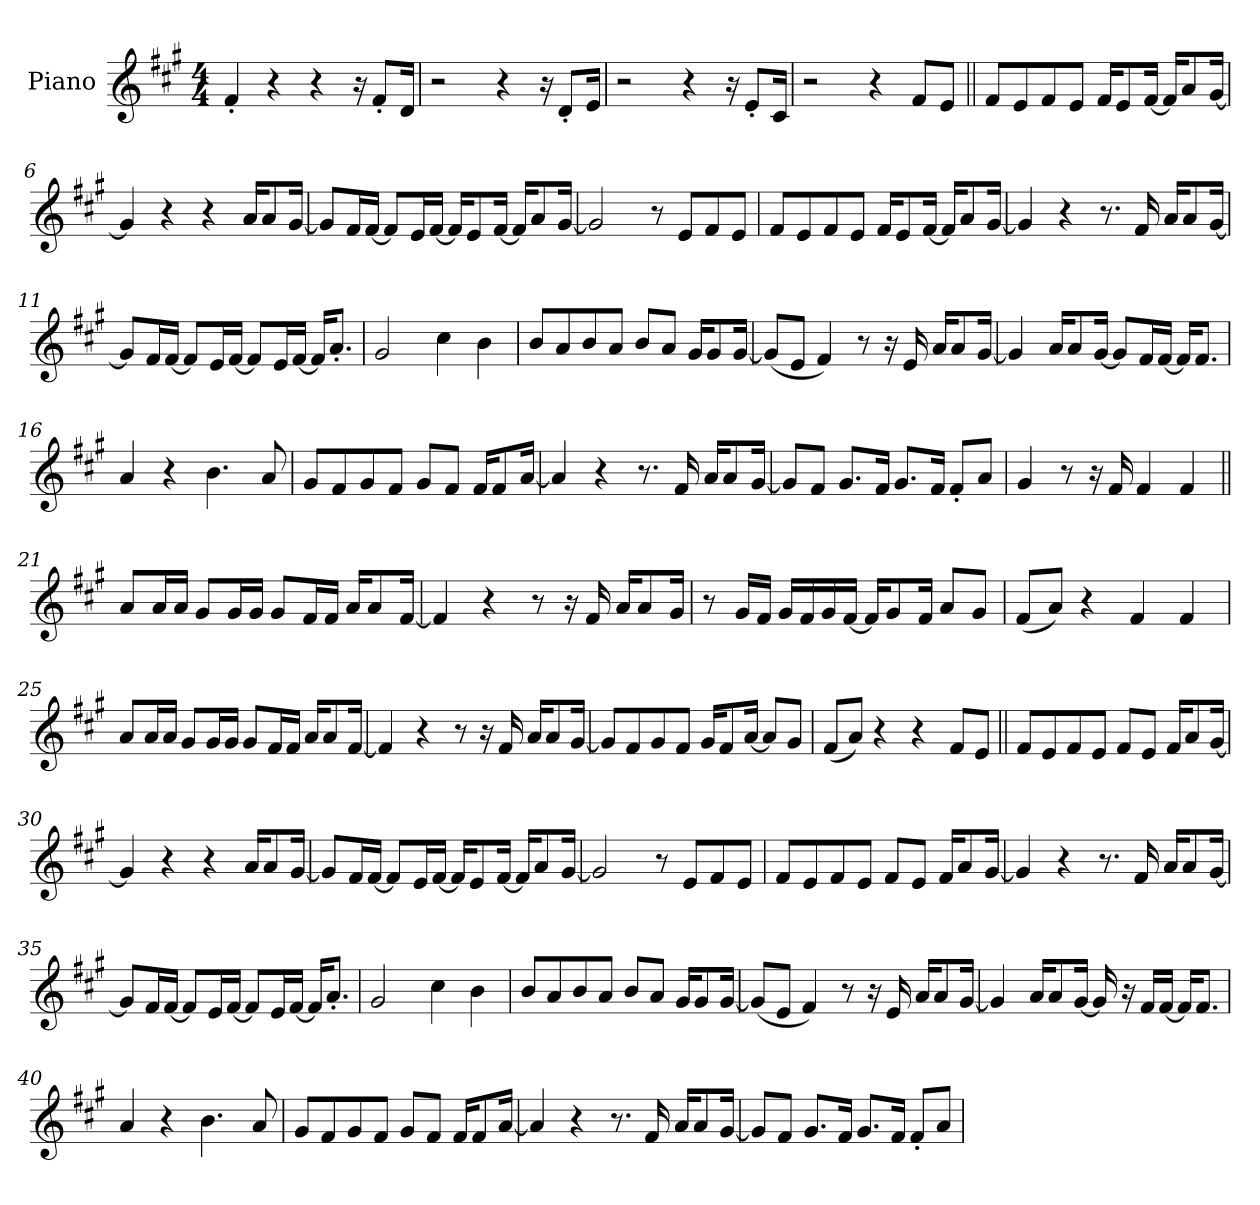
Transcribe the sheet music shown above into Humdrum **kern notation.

**kern
*part1
*staff1
*I"Piano
*I'Pno.
*clefG2
*k[f#c#g#]
*M4/4
*MM98
=1
4f#'!
4r
4r
16r
8f#'!L
16d!Jk
=2
2r
4r
16r
8d'!L
16e!Jk
=3
2r
4r
16r
8e'!L
16c#!Jk
=4
2r
4r
8f#L
8eJ
=5||
8f#L
8e
8f#
8eJ
16f#KL
8e
[16f#Jk
16f#KL]
8a
[16g#Jk
=6
4g#]
4r
4r
16aKL
8a
[16g#Jk
=7
8g#L]
16f#L
[16f#JJ
8f#L]
16eL
[16f#JJ
16f#KL]
8e
[16f#Jk
16f#KL]
8a
[16g#Jk
=8
2g#]
8r
8eL
8f#
8eJ
=9
8f#L
8e
8f#
8eJ
16f#KL
8e
[16f#Jk
16f#KL]
8a
[16g#Jk
=10
4g#]
4r
8.r
16f#
16aKL
8a
[16g#Jk
=11
8g#L]
16f#L
[16f#JJ
8f#L]
16eL
[16f#JJ
8f#L]
16eL
[16f#JJ
16f#KL]
8.a'J
=12
2g#
4cc#
4b
=13
8bL
8a
8b
8aJ
8bL
8aJ
16g#KL
8g#
[16g#Jk
=14
(<8g#L]
8eJ
4f#)
8r
16r
16e
16aKL
8a
[16g#Jk
=15
4g#]
16aKL
8a
[16g#Jk
8g#L]
16f#L
[16f#JJ
16f#KL]
8.f#J
=16
4a
4r
4.b
8a
=17
8g#L
8f#
8g#
8f#J
8g#L
8f#J
16f#KL
8f#
[16aJk
=18
4a]
4r
8.r
16f#
16aKL
8a
[16g#Jk
=19
8g#L]
8f#J
8.g#L
16f#Jk
8.g#L
16f#Jk
8f#'L
8aJ
=20
4g#
8r
16r
16f#
4f#
4f#
=21||
8aL
16aL
16aJJ
8g#L
16g#L
16g#JJ
8g#L
16f#L
16f#JJ
16aKL
8a
[16f#Jk
=22
4f#]
4r
8r
16r
16f#
16aKL
8a
16g#Jk
=23
8r
16g#LL
16f#JJ
16g#LL
16f#
16g#
[16f#JJ
16f#KL]
8g#
16f#Jk
8aL
8g#J
=24
(<8f#L
8aJ)
4r
4f#
4f#
=25
8aL
16aL
16aJJ
8g#L
16g#L
16g#JJ
8g#L
16f#L
16f#JJ
16aKL
8a
[16f#Jk
=26
4f#]
4r
8r
16r
16f#
16aKL
8a
[16g#Jk
=27
8g#L]
8f#
8g#
8f#J
16g#KL
8f#
[16aJk
8aL]
8g#J
=28
(<8f#L
8aJ)
4r
4r
8f#L
8eJ
=29||
8f#L
8e
8f#
8eJ
8f#L
8eJ
16f#KL
8a
[16g#Jk
=30
4g#]
4r
4r
16aKL
8a
[16g#Jk
=31
8g#L]
16f#L
[16f#JJ
8f#L]
16eL
[16f#JJ
16f#KL]
8e
[16f#Jk
16f#KL]
8a
[16g#Jk
=32
2g#]
8r
8eL
8f#
8eJ
=33
8f#L
8e
8f#
8eJ
8f#L
8eJ
16f#KL
8a
[16g#Jk
=34
4g#]
4r
8.r
16f#
16aKL
8a
[16g#Jk
=35
8g#L]
16f#L
[16f#JJ
8f#L]
16eL
[16f#JJ
8f#L]
16eL
[16f#JJ
16f#KL]
8.a'J
=36
2g#
4cc#
4b
=37
8bL
8a
8b
8aJ
8bL
8aJ
16g#KL
8g#
[16g#Jk
=38
(<8g#L]
8eJ
4f#)
8r
16r
16e
16aKL
8a
[16g#Jk
=39
4g#]
16aKL
8a
[16g#Jk
16g#]
16r
16f#LL
[16f#JJ
16f#KL]
8.f#J
=40
4a
4r
4.b
8a
=41
8g#L
8f#
8g#
8f#J
8g#L
8f#J
16f#KL
8f#
[16aJk
=42
4a]
4r
8.r
16f#
16aKL
8a
[16g#Jk
=43
8g#L]
8f#J
8.g#L
16f#Jk
8.g#L
16f#Jk
8f#'L
8aJ
=
*-
